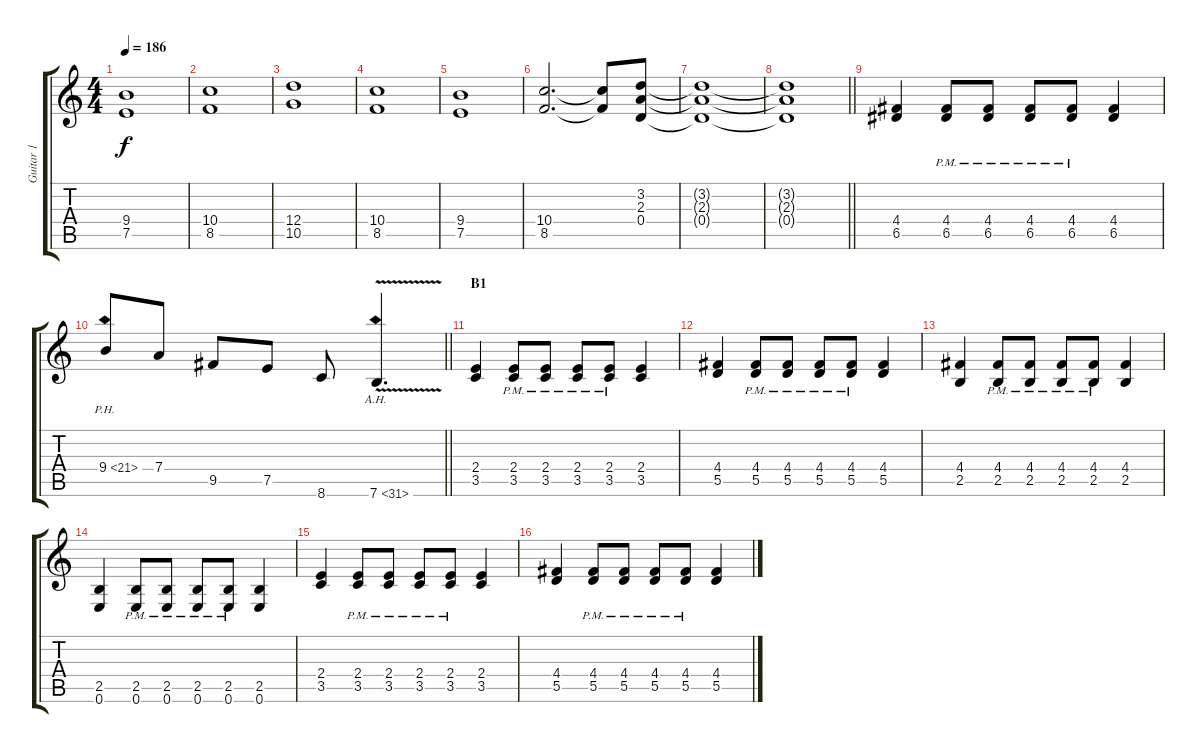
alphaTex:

\track ("Guitar 1" "Guitar 1") {instrument distortionguitar}
\staff {score tabs}
\tuning (E4 B3 G3 D3 A2 E2) {hide}
\ts (4 4)
\tempo 186
\clef g2
\ks c
(9.4 7.5).1{dy f} |
(10.4 8.5).1 |
(12.4 10.5).1 |
(10.4 8.5).1 |
(9.4 7.5).1 |
(10.4 8.5).2{d} (10.4{t} 8.5{t}).8 (3.2 2.3 0.4).8 |
(3.2{t} 2.3{t} 0.4{t}).1 |
\barLineRight lightlight
(3.2{t} 2.3{t} 0.4{t}).1 |
(4.4 6.5).4 (4.4{pm} 6.5{pm}).8 (4.4{pm} 6.5{pm}).8 (4.4{pm} 6.5{pm}).8 (4.4{pm} 6.5{pm}).8 (4.4 6.5).4 |
\barLineRight lightlight
9.4{ph 12}.8 7.4.8 9.5.8 7.5.8 8.6.8 7.6{ah 24 v}.4{d} |
\section ("" "B1")
(2.4 3.5).4 (2.4{pm} 3.5{pm}).8 (2.4{pm} 3.5{pm}).8 (2.4{pm} 3.5{pm}).8 (2.4{pm} 3.5{pm}).8 (2.4 3.5).4 |
(4.4 5.5).4 (4.4{pm} 5.5{pm}).8 (4.4{pm} 5.5{pm}).8 (4.4{pm} 5.5{pm}).8 (4.4{pm} 5.5{pm}).8 (4.4 5.5).4 |
(4.4 2.5).4 (4.4{pm} 2.5{pm}).8 (4.4{pm} 2.5{pm}).8 (4.4{pm} 2.5{pm}).8 (4.4{pm} 2.5{pm}).8 (4.4 2.5).4 |
(2.5 0.6).4 (2.5{pm} 0.6{pm}).8 (2.5{pm} 0.6{pm}).8 (2.5{pm} 0.6{pm}).8 (2.5{pm} 0.6{pm}).8 (2.5 0.6).4 |
(2.4 3.5).4 (2.4{pm} 3.5{pm}).8 (2.4{pm} 3.5{pm}).8 (2.4{pm} 3.5{pm}).8 (2.4{pm} 3.5{pm}).8 (2.4 3.5).4 |
(4.4 5.5).4 (4.4{pm} 5.5{pm}).8 (4.4{pm} 5.5{pm}).8 (4.4{pm} 5.5{pm}).8 (4.4{pm} 5.5{pm}).8 (4.4 5.5).4
